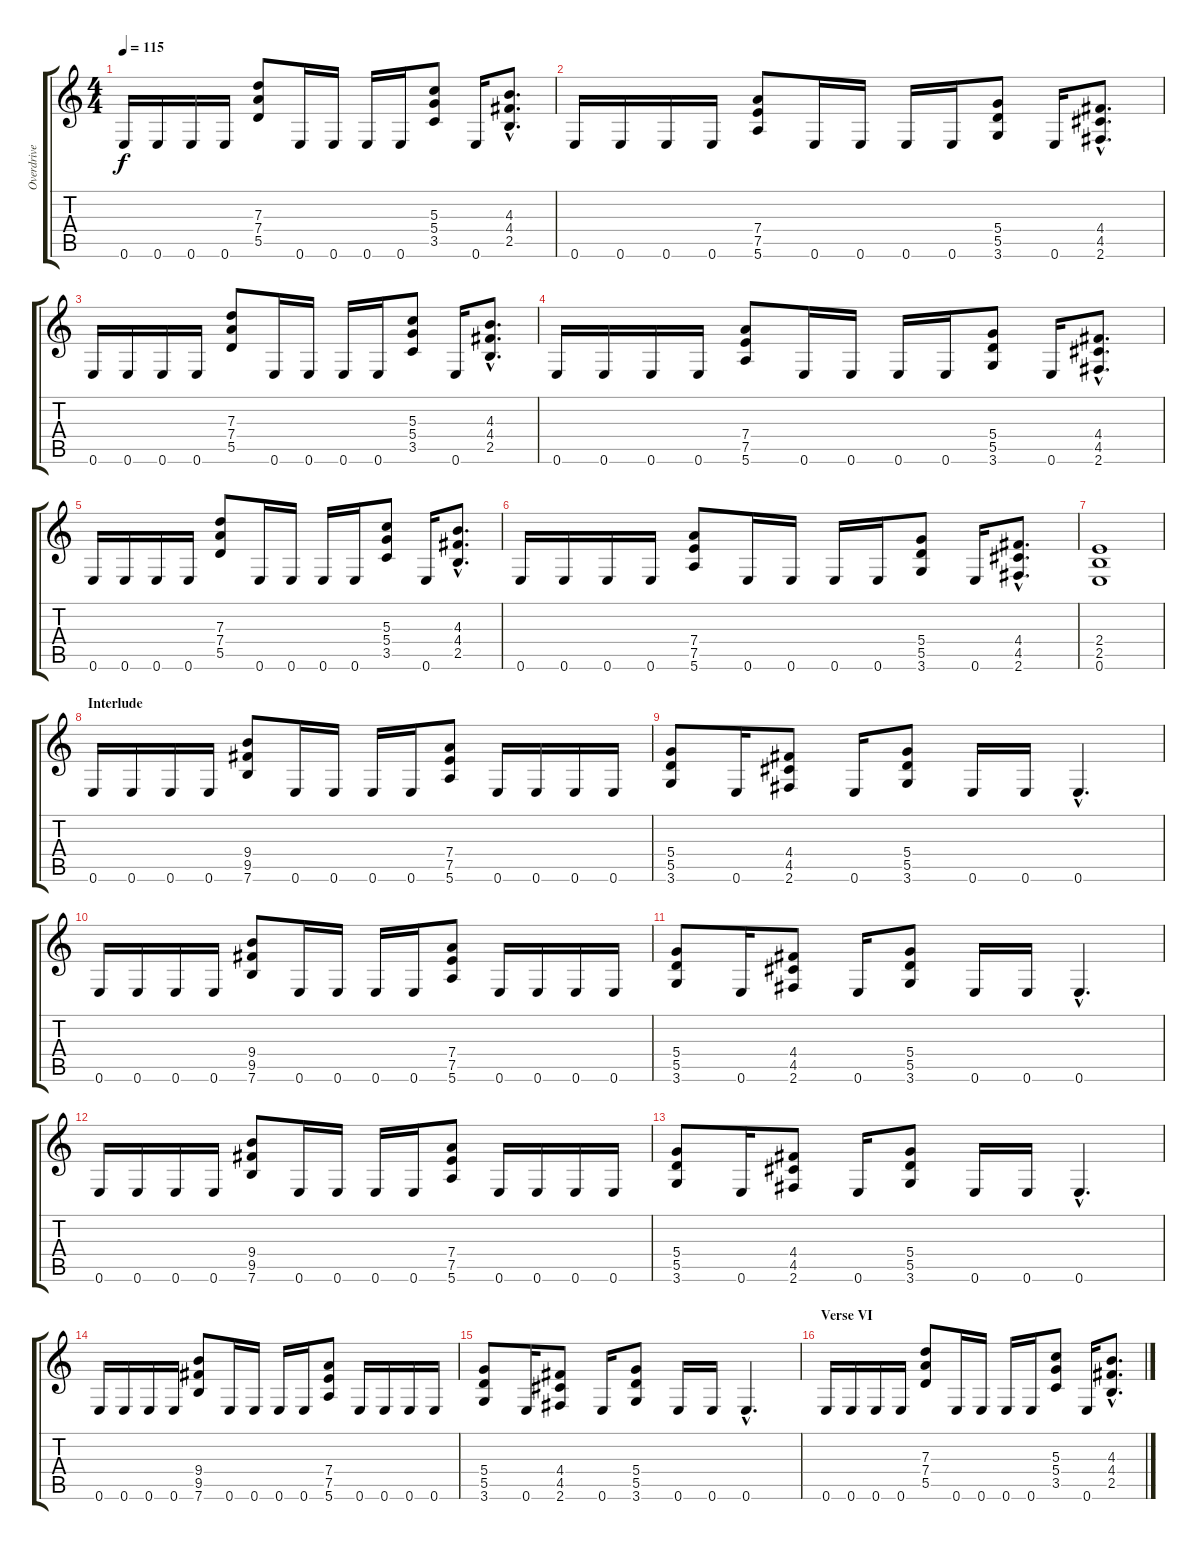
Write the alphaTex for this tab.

\track ("Overdrive Gtr" "Overdrive ") {instrument overdrivenguitar}
\staff {score tabs}
\tuning (E4 B3 G3 D3 A2 E2) {hide}
\ts (4 4)
\tempo 115
\clef g2
\ks c
0.6.16{dy f} 0.6.16 0.6.16 0.6.16 (7.3 7.4 5.5).8 0.6.16 0.6.16 0.6.16 0.6.16 (5.3 5.4 3.5).8 0.6.16 (4.3{hac} 4.4{hac} 2.5{hac}).8{d} |
0.6.16 0.6.16 0.6.16 0.6.16 (7.4 7.5 5.6).8 0.6.16 0.6.16 0.6.16 0.6.16 (5.4 5.5 3.6).8 0.6.16 (4.4{hac} 4.5{hac} 2.6{hac}).8{d} |
0.6.16 0.6.16 0.6.16 0.6.16 (7.3 7.4 5.5).8 0.6.16 0.6.16 0.6.16 0.6.16 (5.3 5.4 3.5).8 0.6.16 (4.3{hac} 4.4{hac} 2.5{hac}).8{d} |
0.6.16 0.6.16 0.6.16 0.6.16 (7.4 7.5 5.6).8 0.6.16 0.6.16 0.6.16 0.6.16 (5.4 5.5 3.6).8 0.6.16 (4.4{hac} 4.5{hac} 2.6{hac}).8{d} |
0.6.16 0.6.16 0.6.16 0.6.16 (7.3 7.4 5.5).8 0.6.16 0.6.16 0.6.16 0.6.16 (5.3 5.4 3.5).8 0.6.16 (4.3{hac} 4.4{hac} 2.5{hac}).8{d} |
0.6.16 0.6.16 0.6.16 0.6.16 (7.4 7.5 5.6).8 0.6.16 0.6.16 0.6.16 0.6.16 (5.4 5.5 3.6).8 0.6.16 (4.4{hac} 4.5{hac} 2.6{hac}).8{d} |
(2.4 2.5 0.6).1 |
\section ("" "Interlude")
0.6.16 0.6.16 0.6.16 0.6.16 (9.4 9.5 7.6).8 0.6.16 0.6.16 0.6.16 0.6.16 (7.4 7.5 5.6).8 0.6.16 0.6.16 0.6.16 0.6.16 |
(5.4 5.5 3.6).8 0.6.16 (4.4 4.5 2.6).8 0.6.16 (5.4 5.5 3.6).8 0.6.16 0.6.16 0.6{hac}.4{d} |
0.6.16 0.6.16 0.6.16 0.6.16 (9.4 9.5 7.6).8 0.6.16 0.6.16 0.6.16 0.6.16 (7.4 7.5 5.6).8 0.6.16 0.6.16 0.6.16 0.6.16 |
(5.4 5.5 3.6).8 0.6.16 (4.4 4.5 2.6).8 0.6.16 (5.4 5.5 3.6).8 0.6.16 0.6.16 0.6{hac}.4{d} |
0.6.16 0.6.16 0.6.16 0.6.16 (9.4 9.5 7.6).8 0.6.16 0.6.16 0.6.16 0.6.16 (7.4 7.5 5.6).8 0.6.16 0.6.16 0.6.16 0.6.16 |
(5.4 5.5 3.6).8 0.6.16 (4.4 4.5 2.6).8 0.6.16 (5.4 5.5 3.6).8 0.6.16 0.6.16 0.6{hac}.4{d} |
0.6.16 0.6.16 0.6.16 0.6.16 (9.4 9.5 7.6).8 0.6.16 0.6.16 0.6.16 0.6.16 (7.4 7.5 5.6).8 0.6.16 0.6.16 0.6.16 0.6.16 |
(5.4 5.5 3.6).8 0.6.16 (4.4 4.5 2.6).8 0.6.16 (5.4 5.5 3.6).8 0.6.16 0.6.16 0.6{hac}.4{d} |
\section ("" "Verse VI")
0.6.16 0.6.16 0.6.16 0.6.16 (7.3 7.4 5.5).8 0.6.16 0.6.16 0.6.16 0.6.16 (5.3 5.4 3.5).8 0.6.16 (4.3{hac} 4.4{hac} 2.5{hac}).8{d}
